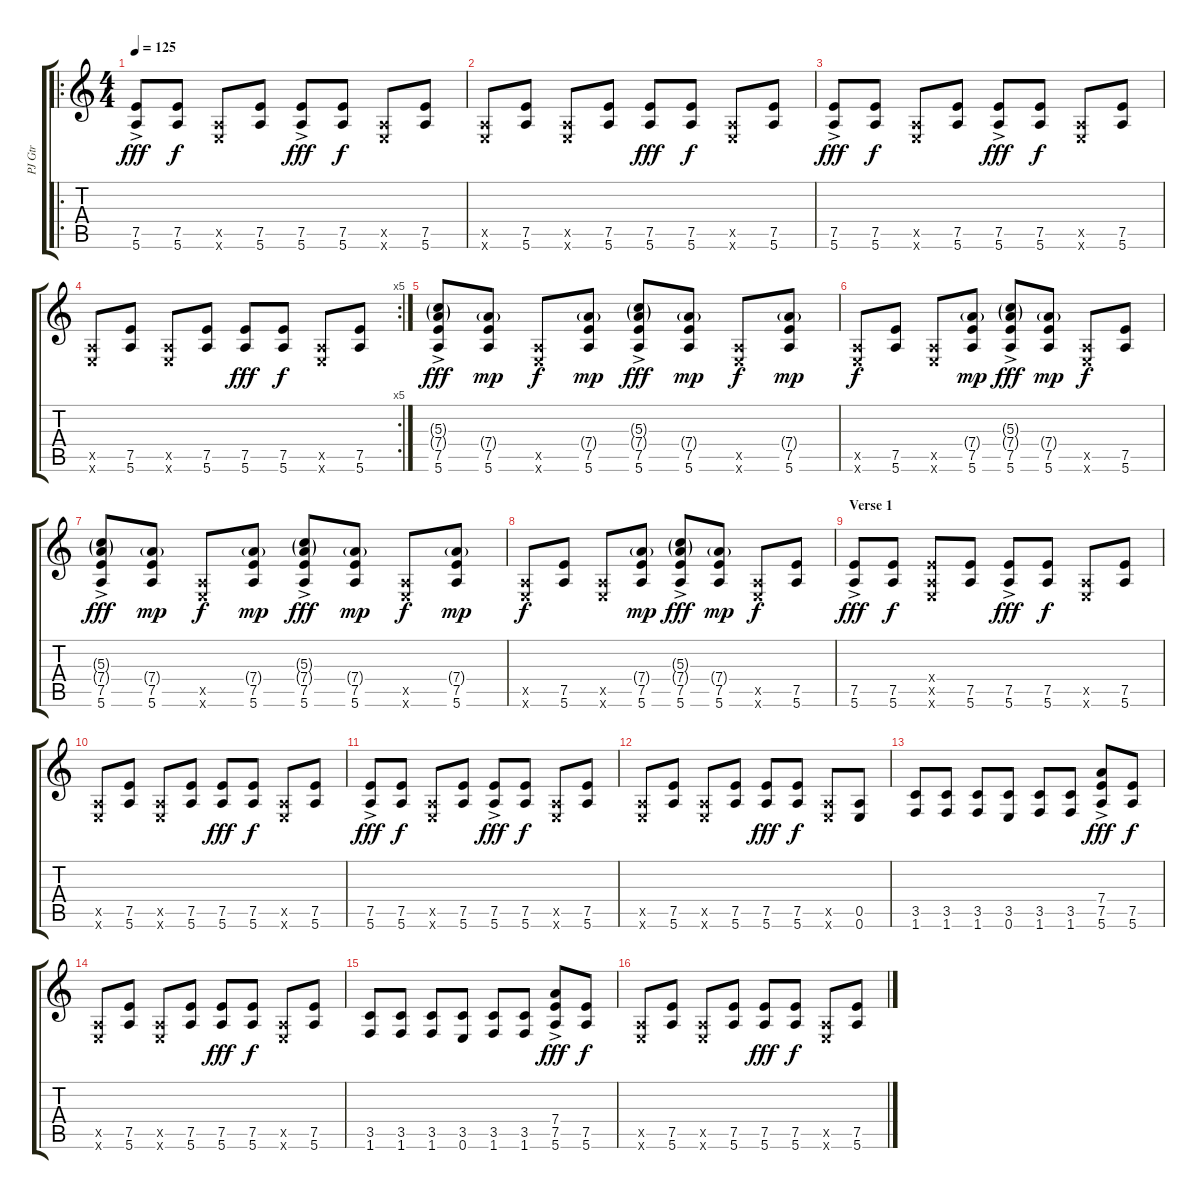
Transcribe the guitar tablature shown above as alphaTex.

\track ("PJ Gtr" "PJ Gtr") {instrument electricguitarmuted}
\staff {score tabs}
\tuning (E4 B3 G3 D3 A2 E2) {hide}
\ro
\ts (4 4)
\tempo 125
\clef g2
\ks c
(7.5{ac} 5.6).8{dy fff instrument electricguitarmuted} (7.5 5.6).8{dy f} (0.5{x} 0.6{x}).8 (7.5 5.6).8 (7.5{ac} 5.6).8{dy fff} (7.5 5.6).8{dy f} (0.5{x} 0.6{x}).8 (7.5 5.6).8 |
(0.5{x} 0.6{x}).8 (7.5 5.6).8 (0.5{x} 0.6{x}).8 (7.5 5.6).8 (7.5 5.6).8{dy fff} (7.5 5.6).8{dy f} (0.5{x} 0.6{x}).8 (7.5 5.6).8 |
(7.5{ac} 5.6).8{dy fff} (7.5 5.6).8{dy f} (0.5{x} 0.6{x}).8 (7.5 5.6).8 (7.5{ac} 5.6).8{dy fff} (7.5 5.6).8{dy f} (0.5{x} 0.6{x}).8 (7.5 5.6).8 |
\rc 5
(0.5{x} 0.6{x}).8 (7.5 5.6).8 (0.5{x} 0.6{x}).8 (7.5 5.6).8 (7.5 5.6).8{dy fff} (7.5 5.6).8{dy f} (0.5{x} 0.6{x}).8 (7.5 5.6).8 |
(5.3{g} 7.4{g} 7.5{ac} 5.6).8{dy fff} (7.4{g} 7.5 5.6).8{dy mp} (0.5{x} 0.6{x}).8{dy f} (7.4{g} 7.5 5.6).8{dy mp} (5.3{g} 7.4{g} 7.5{ac} 5.6).8{dy fff} (7.4{g} 7.5 5.6).8{dy mp} (0.5{x} 0.6{x}).8{dy f} (7.4{g} 7.5 5.6).8{dy mp} |
(0.5{x} 0.6{x}).8{dy f} (7.5 5.6).8 (0.5{x} 0.6{x}).8 (7.4{g} 7.5 5.6).8{dy mp} (5.3{g} 7.4{g ac} 7.5 5.6).8{dy fff} (7.4{g} 7.5 5.6).8{dy mp} (0.5{x} 0.6{x}).8{dy f} (7.5 5.6).8 |
(5.3{g} 7.4{g} 7.5{ac} 5.6).8{dy fff} (7.4{g} 7.5 5.6).8{dy mp} (0.5{x} 0.6{x}).8{dy f} (7.4{g} 7.5 5.6).8{dy mp} (5.3{g} 7.4{g} 7.5{ac} 5.6).8{dy fff} (7.4{g} 7.5 5.6).8{dy mp} (0.5{x} 0.6{x}).8{dy f} (7.4{g} 7.5 5.6).8{dy mp} |
(0.5{x} 0.6{x}).8{dy f} (7.5 5.6).8 (0.5{x} 0.6{x}).8 (7.4{g} 7.5 5.6).8{dy mp} (5.3{g} 7.4{g ac} 7.5 5.6).8{dy fff} (7.4{g} 7.5 5.6).8{dy mp} (0.5{x} 0.6{x}).8{dy f} (7.5 5.6).8 |
\section ("" "Verse 1")
(7.5{ac} 5.6).8{dy fff} (7.5 5.6).8{dy f} (2.4{x} 0.5{x} 0.6{x}).8 (7.5 5.6).8 (7.5{ac} 5.6).8{dy fff} (7.5 5.6).8{dy f} (0.5{x} 0.6{x}).8 (7.5 5.6).8 |
(0.5{x} 0.6{x}).8 (7.5 5.6).8 (0.5{x} 0.6{x}).8 (7.5 5.6).8 (7.5 5.6).8{dy fff} (7.5 5.6).8{dy f} (0.5{x} 0.6{x}).8 (7.5 5.6).8 |
(7.5{ac} 5.6).8{dy fff} (7.5 5.6).8{dy f} (0.5{x} 0.6{x}).8 (7.5 5.6).8 (7.5{ac} 5.6).8{dy fff} (7.5 5.6).8{dy f} (0.5{x} 0.6{x}).8 (7.5 5.6).8 |
(0.5{x} 0.6{x}).8 (7.5 5.6).8 (0.5{x} 0.6{x}).8 (7.5 5.6).8 (7.5 5.6).8{dy fff} (7.5 5.6).8{dy f} (0.5{x} 0.6{x}).8 (0.5 0.6).8 |
(3.5 1.6).8 (3.5 1.6).8 (3.5 1.6).8 (3.5 0.6).8 (3.5 1.6).8 (3.5 1.6).8 (7.4 7.5{ac} 5.6{ac}).8{dy fff} (7.5 5.6).8{dy f} |
(0.5{x} 0.6{x}).8 (7.5 5.6).8 (0.5{x} 0.6{x}).8 (7.5 5.6).8 (7.5 5.6).8{dy fff} (7.5 5.6).8{dy f} (0.5{x} 0.6{x}).8 (7.5 5.6).8 |
(3.5 1.6).8 (3.5 1.6).8 (3.5 1.6).8 (3.5 0.6).8 (3.5 1.6).8 (3.5 1.6).8 (7.4 7.5{ac} 5.6{ac}).8{dy fff} (7.5 5.6).8{dy f} |
(0.5{x} 0.6{x}).8 (7.5 5.6).8 (0.5{x} 0.6{x}).8 (7.5 5.6).8 (7.5 5.6).8{dy fff} (7.5 5.6).8{dy f} (0.5{x} 0.6{x}).8 (7.5 5.6).8
